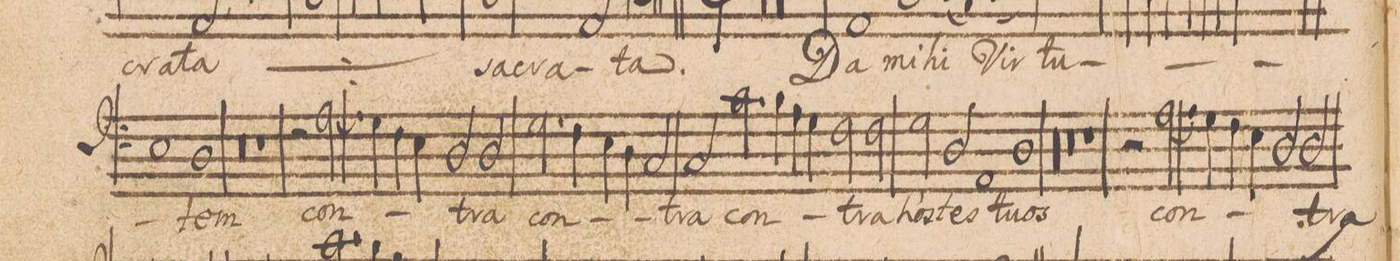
**kern	**text
*I"BASSVS.	*
*clefF4	*
*k[]	*
*met(C|)	*
*M2/1	*
1E	.
1D	-tem
=44-	=44-
0r	.
=45-	=45-
1r	.
2r	.
2.A\	con-
=46-	=46-
4G\	.
4F\	.
4E\	.
2D/	.
2D/	-tra
=47-	=47-
2.G\	con-
4F\	.
4E\	.
4D\	.
2C/	.
=48-	=48-
2C/	-tra
2.c\	con-
4B\	.
4A\	.
4G\	.
=49-	=49-
2F\	.
2F\	-tra
2G\	hos-
2D/	-tes
=50-	=50-
1AA	tu-
1D	-os
=51-	=51-
00r	.
=52-	=52-
=53-	=53-
0r	.
=54-	=54-
1r	.
2r	.
2.A\	con-
=55-	=55-
4G\	.
4F\	.
4E\	.
2D/	.
2D/	-tra
=56-	=56-
*-	*-
